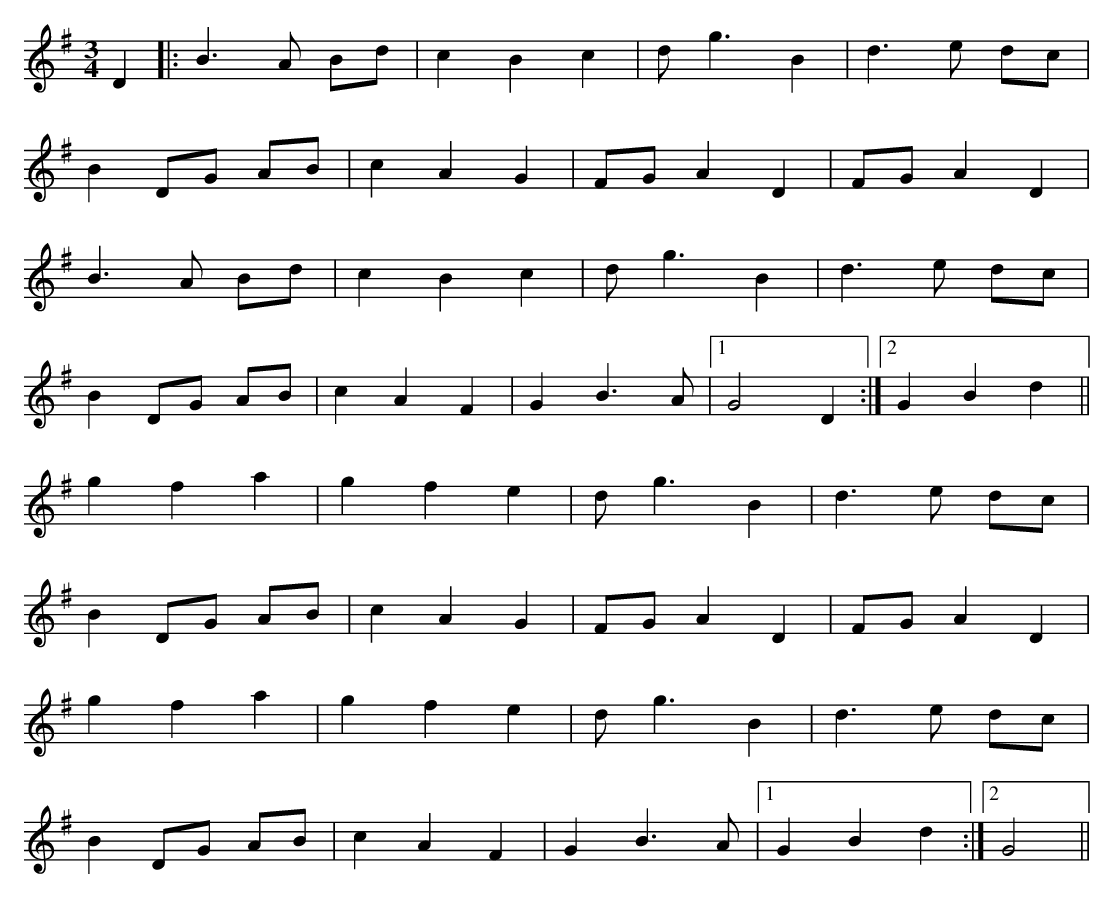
X:1
M:3/4
K:G
D2|:B3A Bd|c2B2c2|d g3 B2|d3e dc|
B2 DG AB|c2A2G2|FG A2D2|FG A2D2|
B3A Bd|c2B2c2|dg3 B2|d3e dc|
B2 DG AB|c2 A2F2|G2 B3A|1 G4 D2:|2 G2B2d2||
g2f2a2|g2f2e2|d g3 B2|d3e dc|
B2 DG AB|c2A2G2|FG A2D2|FG A2D2|
g2f2a2|g2f2e2|d g3 B2|d3e dc|
B2 DG AB|c2 A2 F2|G2 B3A|1 G2B2d2:|2 G4||
